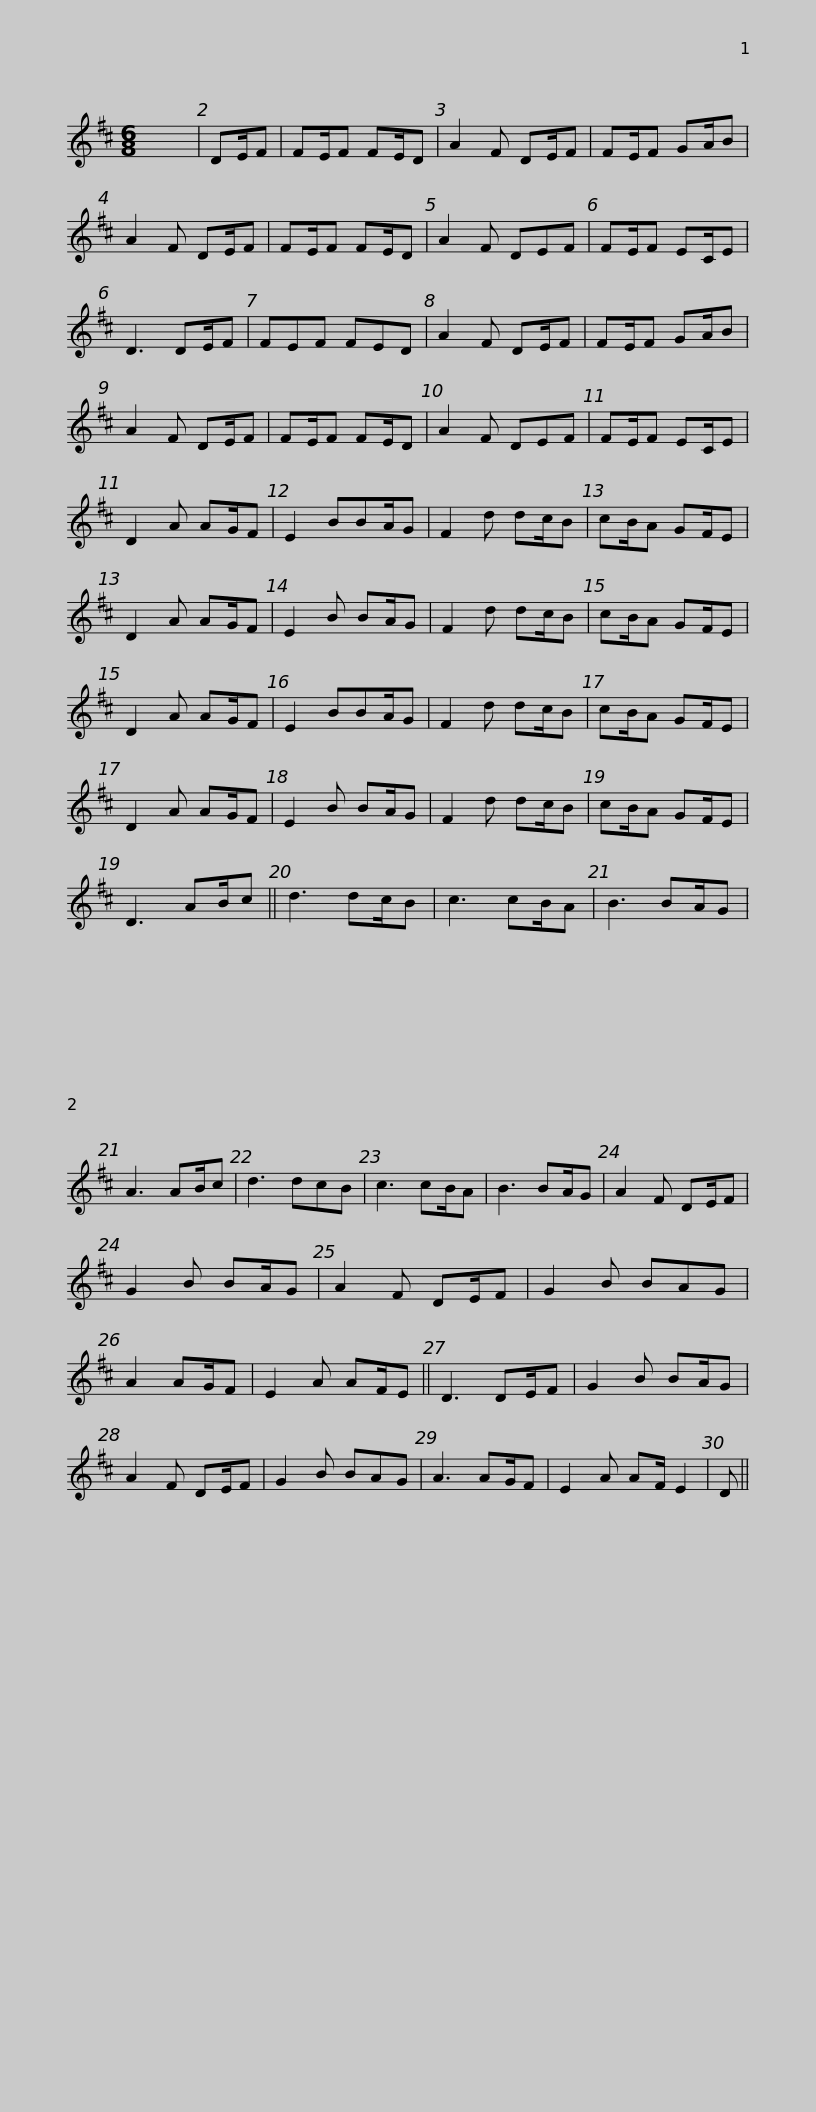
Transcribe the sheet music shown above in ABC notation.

X:1
L:1/8
M:6/8
I:linebreak $
K:Bmin
V:1 treble
V:1
 x6 | DE/F | FE/F FE/D | A2 F DE/F | FE/F GA/B | %5
 A2 F DE/F | FE/F FE/D | A2 F DEF | FE/F EC/E |$ D3 DE/F | %10
 FEF FED | A2 F DE/F | FE/F GA/B | A2 F DE/F | FE/F FE/D | %15
 A2 F DEF | FE/F EC/E |$ D2 A AG/F | E2 BBA/G | F2 d dc/B | %20
 cB/A GF/E | D2 A AG/F | E2 B BA/G | F2 d dc/B | cB/A GF/E |$ %25
 D2 A AG/F | E2 BBA/G | F2 d dc/B | cB/A GF/E | D2 A AG/F | %30
 E2 B BA/G | F2 d dc/B | cB/A GF/E |$ D3 AB/c || d3 dc/B | %35
 c3 cB/A | B3 BA/G | A3 AB/c | d3 dcB | c3 cB/A | %40
 B3 BA/G | A2 F DE/F |$ G2 B BA/G | A2 F DE/F | G2 B BAG | %45
 A2 AG/F | E2 A AF/E || D3 DE/F | G2 B BA/G | A2 F DE/F | %50
 G2 B BAG |$ A3 AG/F | E2 A AF/ E2 | D || %54
